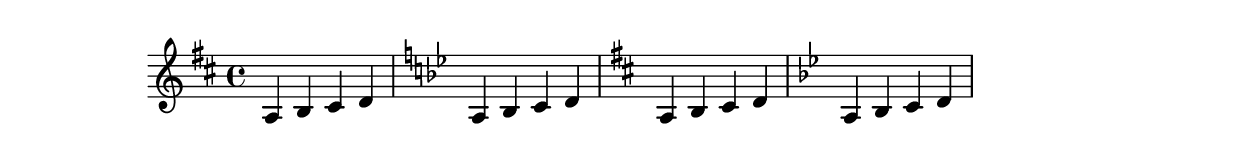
%%  Do not edit this file; it is auto-generated from LSR!
\version "2.10.12"

\header { texidoc = "
When the key signature changes, natural signs are automatically printed
to cancel any accidentals from previous key signatures. This may be
altered by setting to \"false\" the printKeyCancellation property in
the Staff context.
" }

\relative {
\key d \major
a b cis d
\key g \minor
a bes c d
\set Staff.printKeyCancellation = ##f
\key d \major
a b cis d
\key g \minor
a bes c d
}
